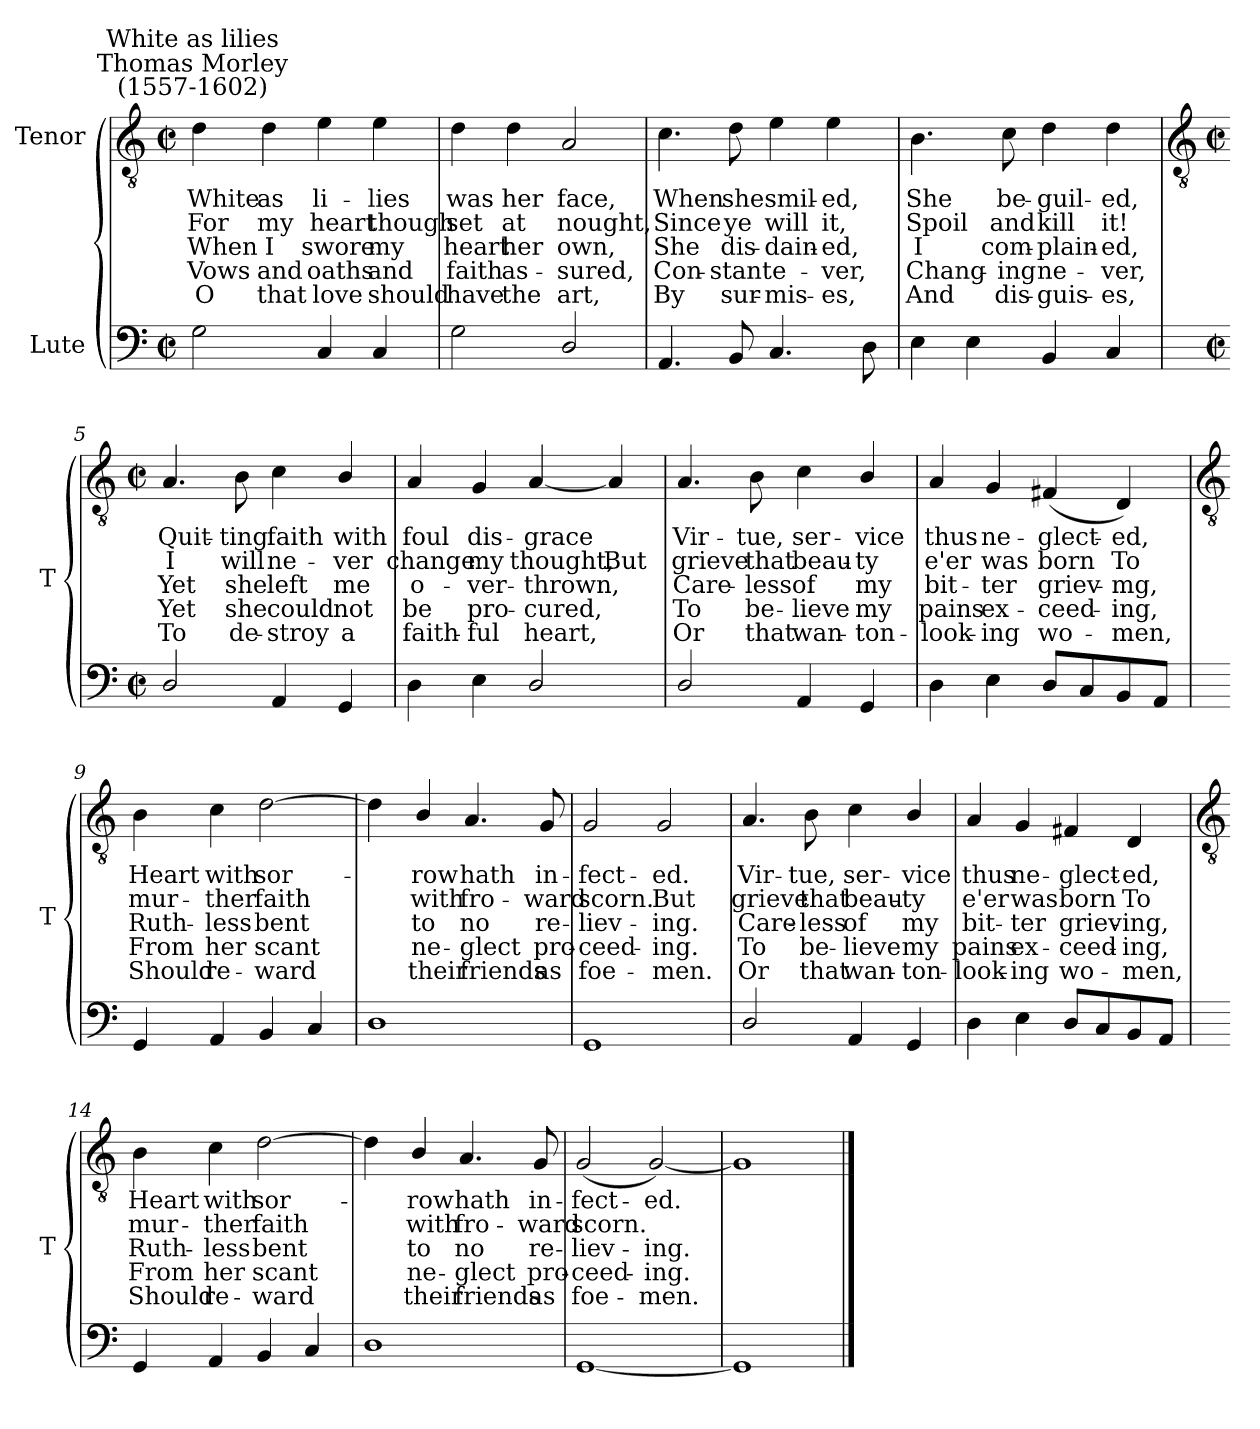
**kern	**kern	**text	**text	**text	**text	**text
*part2	*part1	*part1	*part1	*part1	*part1	*part1
*staff2	*staff1	*staff1	*staff1	*staff1	*staff1	*staff1
*I"Lute	*I"Tenor	*	*	*	*	*
*	*I'T	*	*	*	*	*
*clefF4	*clefGv2	*	*	*	*	*
*k[]	*k[]	*	*	*	*	*
*C:	*C:	*	*	*	*	*
*M2/2	*M2/2	*	*	*	*	*
*met(c|)	*met(c|)	*	*	*	*	*
=1	=1	=1	=1	=1	=1	=1
!	!LO:TX:a:cj:t=Thomas Morley\n(1557-1602)	!	!	!	!	!
!	!LO:TX:a:cj:t=White as lilies	!	!	!	!	!
!	!	!LO:LY:b	!LO:LY:b	!LO:LY:b	!LO:LY:b	!LO:LY:b
2G	4d	White	For	When	Vows	O
!	!	!LO:LY:b	!LO:LY:b	!LO:LY:b	!LO:LY:b	!LO:LY:b
.	4d	as	my	I	and	that
!	!	!LO:LY:b	!LO:LY:b	!LO:LY:b	!LO:LY:b	!LO:LY:b
4C	4e	li-	-heart	swore	oaths	love
!	!	!LO:LY:b	!LO:LY:b	!LO:LY:b	!LO:LY:b	!LO:LY:b
4C	4e	lies	though	my	and	should
=2	=2	=2	=2	=2	=2	=2
!	!	!LO:LY:b	!LO:LY:b	!LO:LY:b	!LO:LY:b	!LO:LY:b
2G	4d	was	set	heart	faith	have
!	!	!LO:LY:b	!LO:LY:b	!LO:LY:b	!LO:LY:b	!LO:LY:b
.	4d	her	at	her	as-	-the
!	!	!LO:LY:b	!LO:LY:b	!LO:LY:b	!LO:LY:b	!LO:LY:b
2D/	2A	face,	nought,	own,	sured,	art,
=3	=3	=3	=3	=3	=3	=3
!	!	!LO:LY:b	!LO:LY:b	!LO:LY:b	!LO:LY:b	!LO:LY:b
4.AA	4.c	When	Since	She	Con-	-By
!	!	!LO:LY:b	!LO:LY:b	!LO:LY:b	!LO:LY:b	!LO:LY:b
8BB	8d	she	ye	dis-	-stant	sur-
!	!	!LO:LY:b	!LO:LY:b	!LO:LY:b	!LO:LY:b	!LO:LY:b
4.C	4e	-smil-	-will	dain-	-e-	-mis-
!	!	!LO:LY:b	!LO:LY:b	!LO:LY:b	!LO:LY:b	!LO:LY:b
.	4e	-ed,	it,	ed,	ver,	es,
8D	.	.	.	.	.	.
=4	=4	=4	=4	=4	=4	=4
!	!	!LO:LY:b	!LO:LY:b	!LO:LY:b	!LO:LY:b	!LO:LY:b
4E	4.B	She	Spoil	I	Chang-	-And
4E	.	.	.	.	.	.
!	!	!LO:LY:b	!LO:LY:b	!LO:LY:b	!LO:LY:b	!LO:LY:b
.	8c	be-	-and	com-	-ing	dis-
!	!	!LO:LY:b	!LO:LY:b	!LO:LY:b	!LO:LY:b	!LO:LY:b
4BB	4d	-guil-	-kill	plain-	-ne-	-guis-
!	!	!LO:LY:b	!LO:LY:b	!LO:LY:b	!LO:LY:b	!LO:LY:b
4C	4d	-ed,	it!	ed,	ver,	es,
!!LO:LB:g=z
=5	=5	=5	=5	=5	=5	=5
*	*clefGv2	*	*	*	*	*
*M2/2	*M2/2	*	*	*	*	*
*met(c|)	*met(c|)	*	*	*	*	*
!	!	!LO:LY:b	!LO:LY:b	!LO:LY:b	!LO:LY:b	!LO:LY:b
2D/	4.A	Quit-	-I	Yet	Yet	To
!	!	!LO:LY:b	!LO:LY:b	!LO:LY:b	!LO:LY:b	!LO:LY:b
.	8B	ting	will	she	she	de-
!	!	!LO:LY:b	!LO:LY:b	!LO:LY:b	!LO:LY:b	!LO:LY:b
4AA	4c	-faith	ne-	-left	could	stroy
!	!	!LO:LY:b	!LO:LY:b	!LO:LY:b	!LO:LY:b	!LO:LY:b
4GG	4B/	with	ver	me	not	a
=6	=6	=6	=6	=6	=6	=6
!	!	!LO:LY:b	!LO:LY:b	!LO:LY:b	!LO:LY:b	!LO:LY:b
4D	4A	foul	change	o-	-be	faith-
!	!	!LO:LY:b	!LO:LY:b	!LO:LY:b	!LO:LY:b	!LO:LY:b
4E	4G	-dis-	-my	ver-	-pro-	-ful
!	!	!LO:LY:b	!LO:LY:b	!LO:LY:b	!LO:LY:b	!LO:LY:b
2D/	[4A	grace	thought,	thrown,	cured,	heart,
!	!	!	!LO:LY:b	!	!	!
.	4A]	.	But	.	.	.
=7	=7	=7	=7	=7	=7	=7
!	!	!LO:LY:b	!LO:LY:b	!LO:LY:b	!LO:LY:b	!LO:LY:b
2D/	4.A	Vir-	-grieve	Care-	-To	Or
!	!	!LO:LY:b	!LO:LY:b	!LO:LY:b	!LO:LY:b	!LO:LY:b
.	8B	tue,	that	less	be-	-that
!	!	!LO:LY:b	!LO:LY:b	!LO:LY:b	!LO:LY:b	!LO:LY:b
4AA	4c	ser-	-beau-	-of	lieve	wan-
!	!	!LO:LY:b	!LO:LY:b	!LO:LY:b	!LO:LY:b	!LO:LY:b
4GG	4B/	-vice	ty	my	my	ton-
=8	=8	=8	=8	=8	=8	=8
!	!	!LO:LY:b	!LO:LY:b	!LO:LY:b	!LO:LY:b	!LO:LY:b
4D	4A	-thus	e'er	bit-	-pains	look-
!	!	!LO:LY:b	!LO:LY:b	!LO:LY:b	!LO:LY:b	!LO:LY:b
4E	4G	-ne-	-was	ter	ex-	-ing
!	!	!LO:LY:b	!LO:LY:b	!LO:LY:b	!LO:LY:b	!LO:LY:b
8DL	(<4F#X	glect-	-born	griev-	-ceed-	-wo-
8C	.	.	.	.	.	.
!	!	!LO:LY:b	!LO:LY:b	!LO:LY:b	!LO:LY:b	!LO:LY:b
8BB	4D)	-ed,	To	mg,	ing,	men,
8AAJ	.	.	.	.	.	.
!!LO:LB:g=z
=9	=9	=9	=9	=9	=9	=9
*	*clefGv2	*	*	*	*	*
!	!	!LO:LY:b	!LO:LY:b	!LO:LY:b	!LO:LY:b	!LO:LY:b
4GG	4B	Heart	mur-	-Ruth-	-From	Should
!	!	!LO:LY:b	!LO:LY:b	!LO:LY:b	!LO:LY:b	!LO:LY:b
4AA	4c	with	ther	less	her	re-
!	!	!LO:LY:b	!LO:LY:b	!LO:LY:b	!LO:LY:b	!LO:LY:b
4BB	[2d	-sor-	faith	bent	scant	ward
4C	.	.	.	.	.	.
=10	=10	=10	=10	=10	=10	=10
1D	4d]	.	.	.	.	.
!	!	!LO:LY:b	!LO:LY:b	!LO:LY:b	!LO:LY:b	!LO:LY:b
.	4B/	row	with	to	ne-	-their
!	!	!LO:LY:b	!LO:LY:b	!LO:LY:b	!LO:LY:b	!LO:LY:b
.	4.A	hath	fro-	-no	glect	friends
!	!	!LO:LY:b	!LO:LY:b	!LO:LY:b	!LO:LY:b	!LO:LY:b
.	8G	in-	-ward	re-	-pro-	-as
=11	=11	=11	=11	=11	=11	=11
!	!	!LO:LY:b	!LO:LY:b	!LO:LY:b	!LO:LY:b	!LO:LY:b
1GG	2G	fect-	-scorn.	liev-	-ceed-	-foe-
!	!	!LO:LY:b	!LO:LY:b	!LO:LY:b	!LO:LY:b	!LO:LY:b
.	2G	-ed.	But	ing.	ing.	men.
=12	=12	=12	=12	=12	=12	=12
!	!	!LO:LY:b	!LO:LY:b	!LO:LY:b	!LO:LY:b	!LO:LY:b
2D/	4.A	Vir-	-grieve	Care-	-To	Or
!	!	!LO:LY:b	!LO:LY:b	!LO:LY:b	!LO:LY:b	!LO:LY:b
.	8B	tue,	that	less	be-	-that
!	!	!LO:LY:b	!LO:LY:b	!LO:LY:b	!LO:LY:b	!LO:LY:b
4AA	4c	ser-	-beau-	-of	lieve	wan-
!	!	!LO:LY:b	!LO:LY:b	!LO:LY:b	!LO:LY:b	!LO:LY:b
4GG	4B/	-vice	ty	my	my	ton-
=13	=13	=13	=13	=13	=13	=13
!	!	!LO:LY:b	!LO:LY:b	!LO:LY:b	!LO:LY:b	!LO:LY:b
4D	4A	-thus	e'er	bit-	-pains	look-
!	!	!LO:LY:b	!LO:LY:b	!LO:LY:b	!LO:LY:b	!LO:LY:b
4E	4G	-ne-	-was	ter	ex-	-ing
!	!	!LO:LY:b	!LO:LY:b	!LO:LY:b	!LO:LY:b	!LO:LY:b
8DL	4F#X	glect-	-born	griev-	-ceed-	-wo-
8C	.	.	.	.	.	.
!	!	!LO:LY:b	!LO:LY:b	!LO:LY:b	!LO:LY:b	!LO:LY:b
8BB	4D	-ed,	To	ing,	ing,	men,
8AAJ	.	.	.	.	.	.
!!LO:LB:g=z
=14	=14	=14	=14	=14	=14	=14
*	*clefGv2	*	*	*	*	*
!	!	!LO:LY:b	!LO:LY:b	!LO:LY:b	!LO:LY:b	!LO:LY:b
4GG	4B	Heart	mur-	-Ruth-	-From	Should
!	!	!LO:LY:b	!LO:LY:b	!LO:LY:b	!LO:LY:b	!LO:LY:b
4AA	4c	with	ther	less	her	re-
!	!	!LO:LY:b	!LO:LY:b	!LO:LY:b	!LO:LY:b	!LO:LY:b
4BB	[2d	-sor-	faith	bent	scant	ward
4C	.	.	.	.	.	.
=15	=15	=15	=15	=15	=15	=15
1D	4d]	.	.	.	.	.
!	!	!LO:LY:b	!LO:LY:b	!LO:LY:b	!LO:LY:b	!LO:LY:b
.	4B/	row	with	to	ne-	-their
!	!	!LO:LY:b	!LO:LY:b	!LO:LY:b	!LO:LY:b	!LO:LY:b
.	4.A	hath	fro-	-no	glect	friends
!	!	!LO:LY:b	!LO:LY:b	!LO:LY:b	!LO:LY:b	!LO:LY:b
.	8G	in-	-ward	re-	-pro-	-as
=16	=16	=16	=16	=16	=16	=16
!	!	!LO:LY:b	!LO:LY:b	!LO:LY:b	!LO:LY:b	!LO:LY:b
[1GG	(<2G	fect-	-scorn.	liev-	-ceed-	-foe-
!	!	!LO:LY:b	!	!LO:LY:b	!LO:LY:b	!LO:LY:b
.	[2G)	-ed.	.	ing.	ing.	men.
=17	=17	=17	=17	=17	=17	=17
1GG]	1G]	.	.	.	.	.
==	==	==	==	==	==	==
*-	*-	*-	*-	*-	*-	*-
